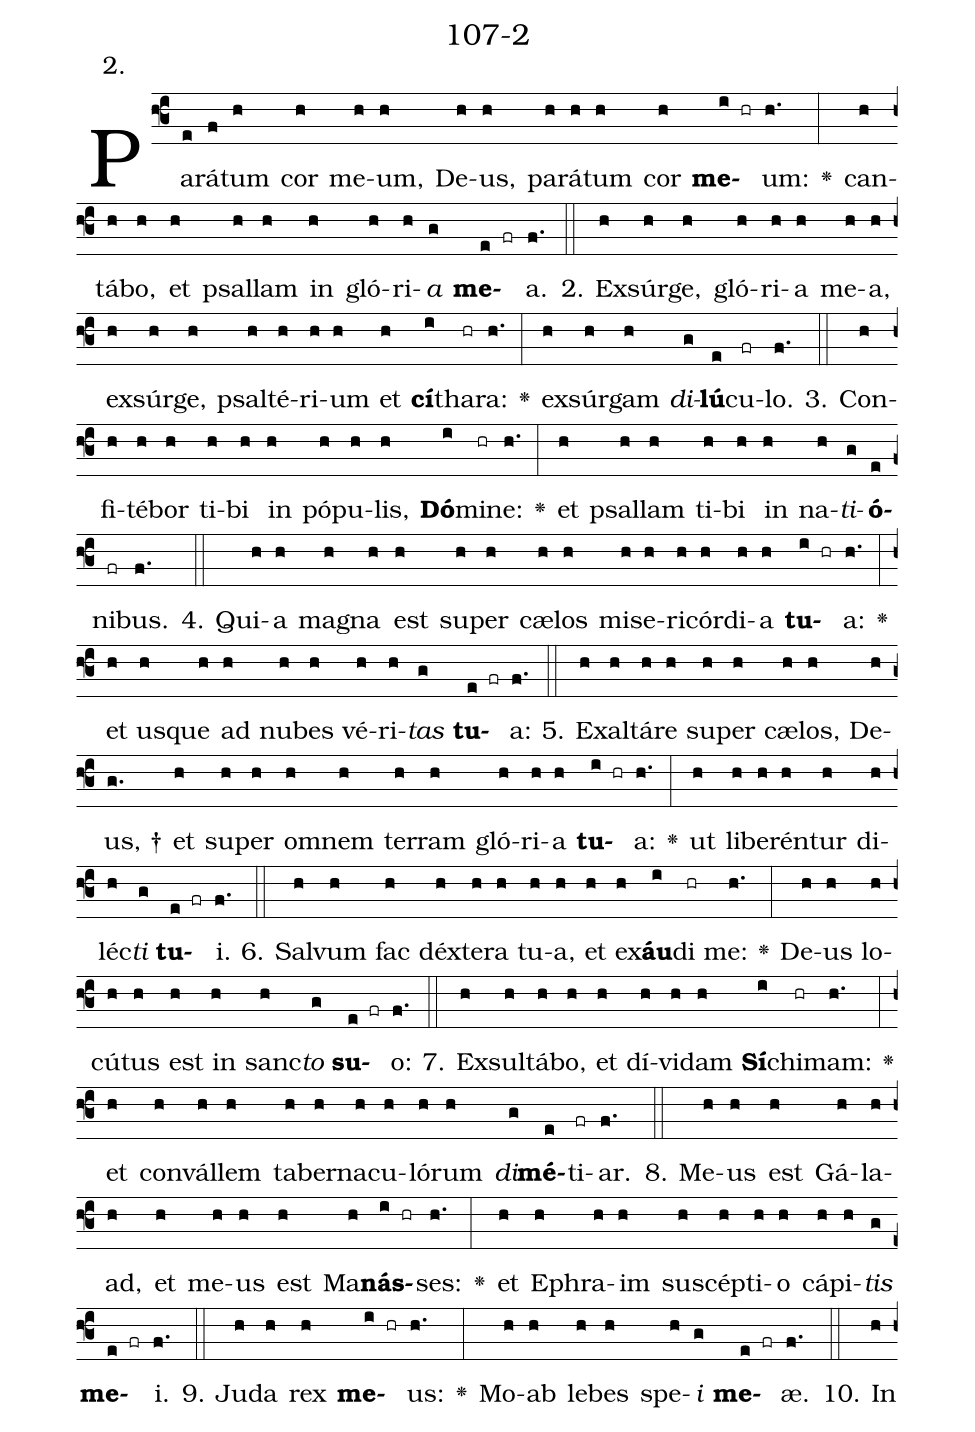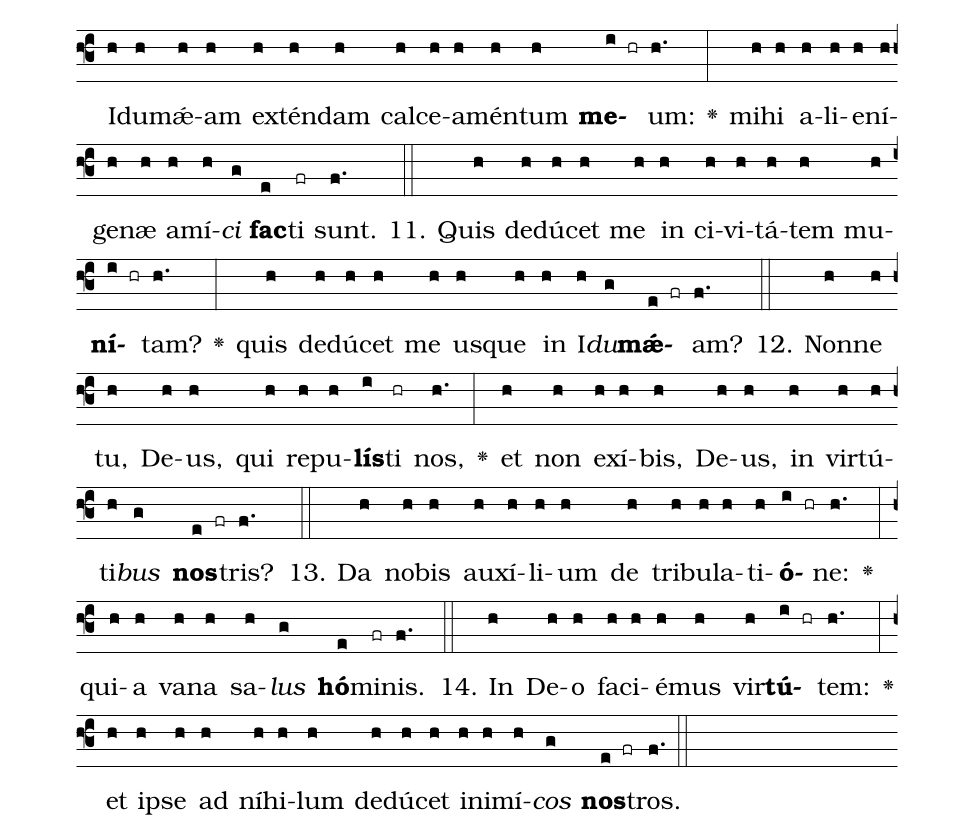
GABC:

name: 107-2;
annotation: 2.;
%%
(f3)Pa(e)rá(f)tum(h) cor(h) me(h)um,(h) De(h)us,(h) pa(h)rá(h)tum(h) cor(h) <b>me</b>(i hr)um:(h.) <v>\greheightstar</v>(:) can(h)tá(h)bo,(h) et(h) psal(h)lam(h) in(h) gló(h)ri(h)<i>a</i>(g) <b>me</b>(e fr)a.(f.) (::)
2. Ex(h)súr(h)ge,(h) gló(h)ri(h)a(h) me(h)a,(h) ex(h)súr(h)ge,(h) psal(h)té(h)ri(h)um(h) et(h) <b>cí</b>(i)tha(hr)ra:(h.) <v>\greheightstar</v>(:) ex(h)súr(h)gam(h) <i>di</i>(g)<b>lú</b>(e)cu(fr)lo.(f.) (::)
3. Con(h)fi(h)té(h)bor(h) ti(h)bi(h) in(h) pó(h)pu(h)lis,(h) <b>Dó</b>(i)mi(hr)ne:(h.) <v>\greheightstar</v>(:) et(h) psal(h)lam(h) ti(h)bi(h) in(h) na(h)<i>ti</i>(g)<b>ó</b>(e)ni(fr)bus.(f.) (::)
4. Qui(h)a(h) ma(h)gna(h) est(h) su(h)per(h) cæ(h)los(h) mi(h)se(h)ri(h)cór(h)di(h)a(h) <b>tu</b>(i hr)a:(h.) <v>\greheightstar</v>(:) et(h) us(h)que(h) ad(h) nu(h)bes(h) vé(h)ri(h)<i>tas</i>(g) <b>tu</b>(e fr)a:(f.) (::)
5. Ex(h)al(h)tá(h)re(h) su(h)per(h) cæ(h)los,(h) De(h)us, †(g.) et(h) su(h)per(h) om(h)nem(h) ter(h)ram(h) gló(h)ri(h)a(h) <b>tu</b>(i hr)a:(h.) <v>\greheightstar</v>(:) ut(h) li(h)be(h)rén(h)tur(h) di(h)léc(h)<i>ti</i>(g) <b>tu</b>(e fr)i.(f.) (::)
6. Sal(h)vum(h) fac(h) déx(h)te(h)ra(h) tu(h)a,(h) et(h) ex(h)<b>áu</b>(i)di(hr) me:(h.) <v>\greheightstar</v>(:) De(h)us(h) lo(h)cú(h)tus(h) est(h) in(h) sanc(h)<i>to</i>(g) <b>su</b>(e fr)o:(f.) (::)
7. Ex(h)sul(h)tá(h)bo,(h) et(h) dí(h)vi(h)dam(h) <b>Sí</b>(i)chi(hr)mam:(h.) <v>\greheightstar</v>(:) et(h) con(h)vál(h)lem(h) ta(h)ber(h)na(h)cu(h)ló(h)rum(h) <i>di</i>(g)<b>mé</b>(e)ti(fr)ar.(f.) (::)
8. Me(h)us(h) est(h) Gá(h)la(h)ad,(h) et(h) me(h)us(h) est(h) Ma(h)<b>nás</b>(i hr)ses:(h.) <v>\greheightstar</v>(:) et(h) E(h)phra(h)im(h) su(h)scép(h)ti(h)o(h) cá(h)pi(h)<i>tis</i>(g) <b>me</b>(e fr)i.(f.) (::)
9. Ju(h)da(h) rex(h) <b>me</b>(i hr)us:(h.) <v>\greheightstar</v>(:) Mo(h)ab(h) le(h)bes(h) spe(h)<i>i</i>(g) <b>me</b>(e fr)æ.(f.) (::)
10. In(h) I(h)du(h)mǽ(h)am(h) ex(h)tén(h)dam(h) cal(h)ce(h)a(h)mén(h)tum(h) <b>me</b>(i hr)um:(h.) <v>\greheightstar</v>(:) mi(h)hi(h) a(h)li(h)e(h)ní(h)ge(h)næ(h) a(h)mí(h)<i>ci</i>(g) <b>fac</b>(e)ti(fr) sunt.(f.) (::)
11. Quis(h) de(h)dú(h)cet(h) me(h) in(h) ci(h)vi(h)tá(h)tem(h) mu(h)<b>ní</b>(i hr)tam?(h.) <v>\greheightstar</v>(:) quis(h) de(h)dú(h)cet(h) me(h) us(h)que(h) in(h) I(h)<i>du</i>(g)<b>mǽ</b>(e fr)am?(f.) (::)
12. Non(h)ne(h) tu,(h) De(h)us,(h) qui(h) re(h)pu(h)<b>lís</b>(i)ti(hr) nos,(h.) <v>\greheightstar</v>(:) et(h) non(h) ex(h)í(h)bis,(h) De(h)us,(h) in(h) vir(h)tú(h)ti(h)<i>bus</i>(g) <b>nos</b>(e fr)tris?(f.) (::)
13. Da(h) no(h)bis(h) au(h)xí(h)li(h)um(h) de(h) tri(h)bu(h)la(h)ti(h)<b>ó</b>(i hr)ne:(h.) <v>\greheightstar</v>(:) qui(h)a(h) va(h)na(h) sa(h)<i>lus</i>(g) <b>hó</b>(e)mi(fr)nis.(f.) (::)
14. In(h) De(h)o(h) fa(h)ci(h)é(h)mus(h) vir(h)<b>tú</b>(i hr)tem:(h.) <v>\greheightstar</v>(:) et(h) ip(h)se(h) ad(h) ní(h)hi(h)lum(h) de(h)dú(h)cet(h) in(h)i(h)mí(h)<i>cos</i>(g) <b>nos</b>(e fr)tros.(f.) (::)
